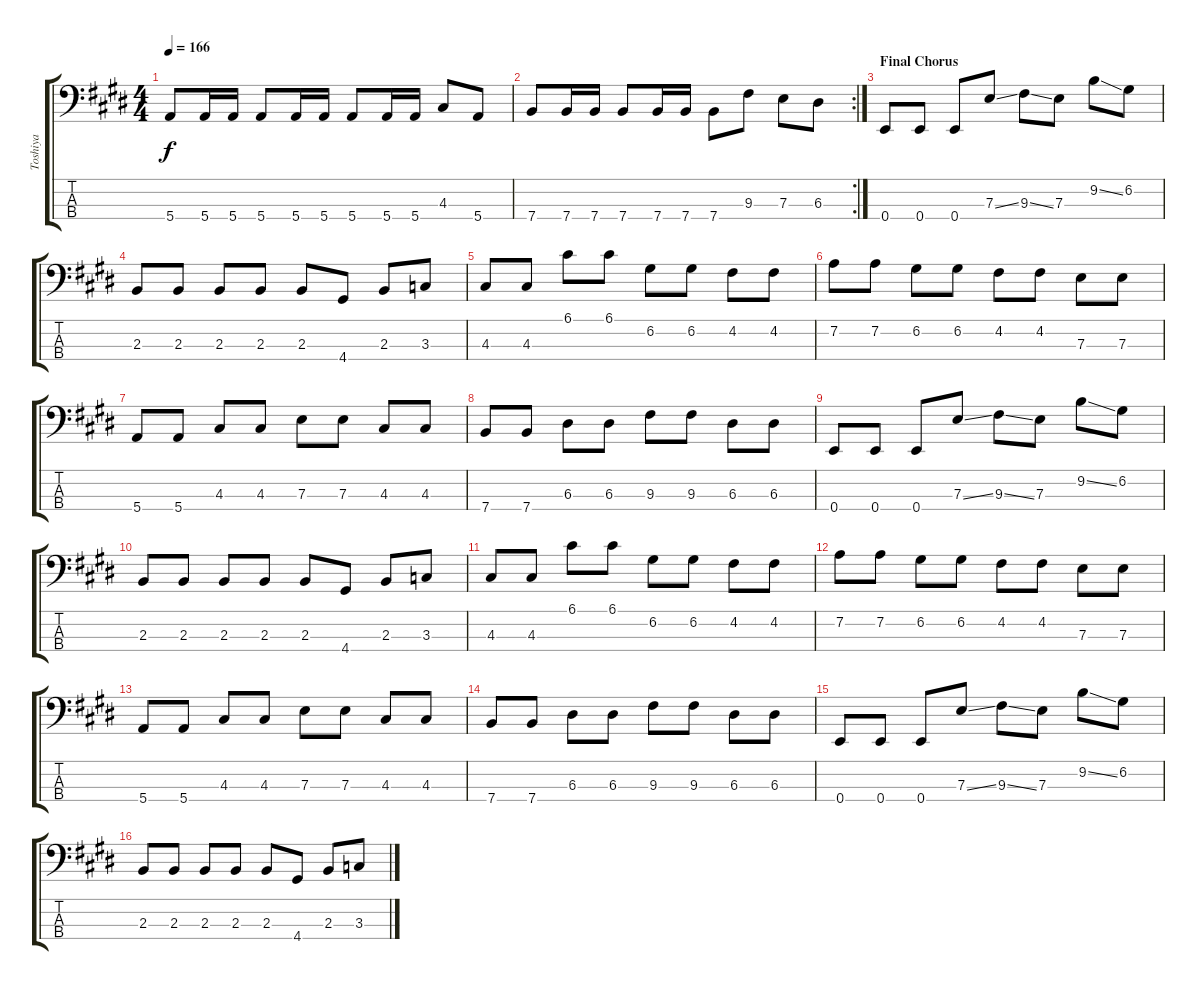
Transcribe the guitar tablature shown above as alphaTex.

\track ("Toshiya" "Toshiya") {instrument electricbasspick}
\staff {score tabs}
\tuning (G2 D2 A1 E1) {hide}
\ts (4 4)
\tempo 166
\clef f4
\ks e
5.4.8{dy f} 5.4.16 5.4.16 5.4.8 5.4.16 5.4.16 5.4.8 5.4.16 5.4.16 4.3.8 5.4.8 |
\rc 2
7.4.8 7.4.16 7.4.16 7.4.8 7.4.16 7.4.16 7.4.8 9.3.8 7.3.8 6.3.8 |
\section ("" "Final Chorus")
0.4.8 0.4.8 0.4.8 7.3{ss}.8 9.3{ss}.8 7.3.8 9.2{ss}.8 6.2.8 |
2.3.8 2.3.8 2.3.8 2.3.8 2.3.8 4.4.8 2.3.8 3.3.8 |
4.3.8 4.3.8 6.1.8 6.1.8 6.2.8 6.2.8 4.2.8 4.2.8 |
7.2.8 7.2.8 6.2.8 6.2.8 4.2.8 4.2.8 7.3.8 7.3.8 |
5.4.8 5.4.8 4.3.8 4.3.8 7.3.8 7.3.8 4.3.8 4.3.8 |
7.4.8 7.4.8 6.3.8 6.3.8 9.3.8 9.3.8 6.3.8 6.3.8 |
0.4.8 0.4.8 0.4.8 7.3{ss}.8 9.3{ss}.8 7.3.8 9.2{ss}.8 6.2.8 |
2.3.8 2.3.8 2.3.8 2.3.8 2.3.8 4.4.8 2.3.8 3.3.8 |
4.3.8 4.3.8 6.1.8 6.1.8 6.2.8 6.2.8 4.2.8 4.2.8 |
7.2.8 7.2.8 6.2.8 6.2.8 4.2.8 4.2.8 7.3.8 7.3.8 |
5.4.8 5.4.8 4.3.8 4.3.8 7.3.8 7.3.8 4.3.8 4.3.8 |
7.4.8 7.4.8 6.3.8 6.3.8 9.3.8 9.3.8 6.3.8 6.3.8 |
0.4.8 0.4.8 0.4.8 7.3{ss}.8 9.3{ss}.8 7.3.8 9.2{ss}.8 6.2.8 |
2.3.8 2.3.8 2.3.8 2.3.8 2.3.8 4.4.8 2.3.8 3.3.8
